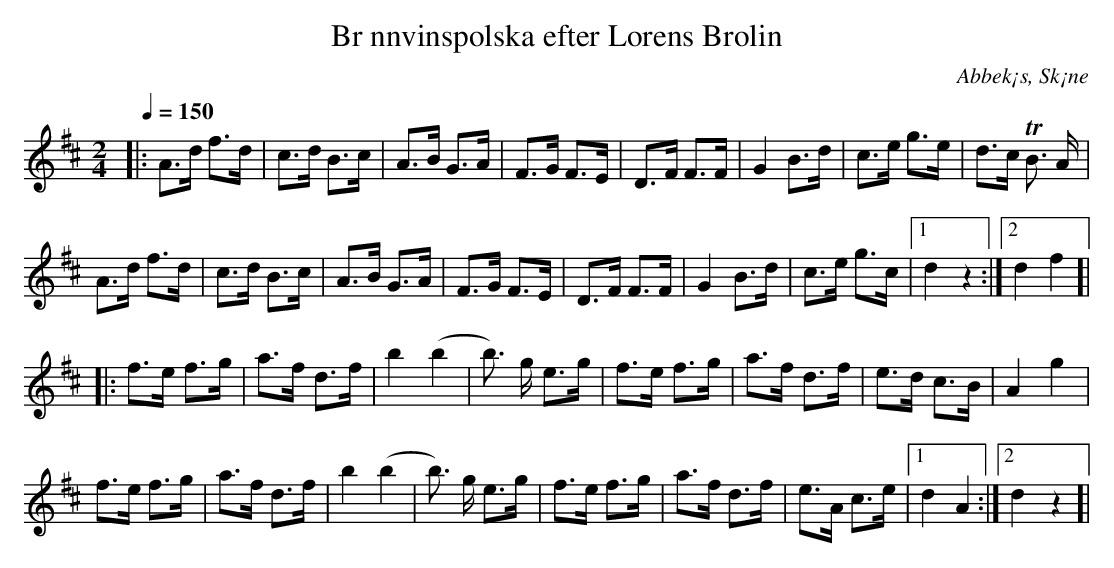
X:1
T:Br nnvinspolska efter Lorens Brolin
O:Abbek¡s, Sk¡ne
M:2/4
L:1/8
K:D
Q:1/4=150
|: A>d f>d | c>d B>c | A>B G>A | F>G F>E | D>F F>F | G2 B>d |c>e g>e | d>c !trill!B3/2 A1/2 |
A>d f>d | c>d B>c | A>B G>A | F>G F>E | D>F F>F | G2 B>d | c>e g>c |[1 d2 z2 :|[2 d2 f2 ]|
|: f>e f>g | a>f d>f | b2 (b2 | b3/2) g1/2 e>g | f>e f>g | a>f d>f | e>d c>B | A2 g2 |
f>e f>g | a>f d>f | b2 (b2 | b3/2) g1/2 e>g | f>e f>g | a>f d>f | e>A c>e |[1 d2 A2 :|[2 d2 z2 ]|
